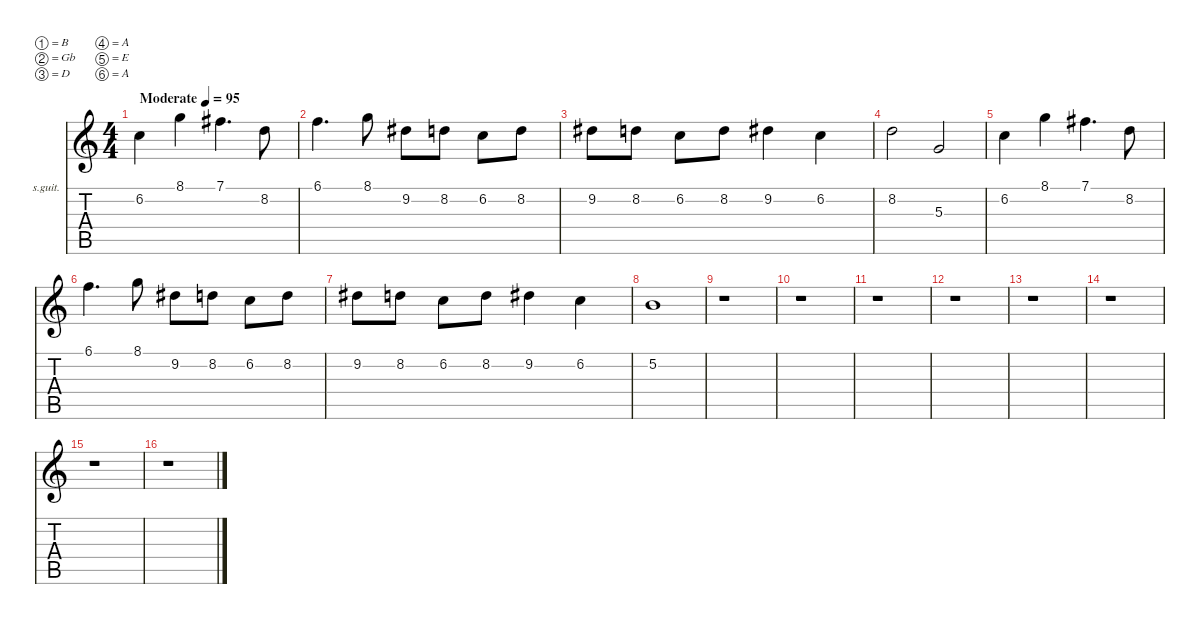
\defaultSystemsLayout 2
\hideDynamics
\bracketExtendMode nobrackets
\firstSystemTrackNameOrientation horizontal
\otherSystemsTrackNameOrientation horizontal
\track ("Lead Guitar" "s.guit.") {instrument acousticguitarsteel}
\staff {score tabs}
\tuning (B3 Gb3 D3 A2 E2 A1)
\ts (4 4)
\beaming (8 2 2 2 2)
\scale
1.04794
\tempo (95 "Moderate")
\accidentals auto
\clef g2
\ottava regular
\simile none
\ks c
6.2.4{dy f instrument vibraphone beam Down} 8.1.4{beam Down} 7.1{acc #}.4{d beam Down} 8.2.8{beam Down} |
\scale
0.952065 6.1.4{d beam Down} 8.1.8{beam Down} 9.2{acc #}.8{beam Down} 8.2.8{beam Down} 6.2.8{beam Down} 8.2.8{beam Down} |
\scale
1.02254 9.2{acc #}.8{beam Down} 8.2.8{beam Down} 6.2.8{beam Down} 8.2.8{beam Down} 9.2{acc #}.4{beam Down} 6.2.4{beam Down} |
\scale
0.977463 8.2.2{beam Down} 5.3.2{beam Up} |
\scale
1.03043 6.2.4{beam Down} 8.1.4{beam Down} 7.1{acc #}.4{d beam Down} 8.2.8{beam Down} |
\scale
0.969568 6.1.4{d beam Down} 8.1.8{beam Down} 9.2{acc #}.8{beam Down} 8.2.8{beam Down} 6.2.8{beam Down} 8.2.8{beam Down} |
\scale
1.02254 9.2{acc #}.8{beam Down} 8.2.8{beam Down} 6.2.8{beam Down} 8.2.8{beam Down} 9.2{acc #}.4{beam Down} 6.2.4{beam Down} |
\scale
0.977463 5.2.1{beam Down} |
\scale
1.03043 r.1{beam Down} |
\scale
0.969568 r.1{beam Down} |
\scale
1.03043 r.1{beam Down} |
\scale
0.969568 r.1{beam Down} |
\scale
1.03043 r.1{beam Down} |
\scale
0.969568 r.1{beam Down} |
\scale
1.03043 r.1{beam Down} |
\scale
0.969568 r.1{beam Down}
